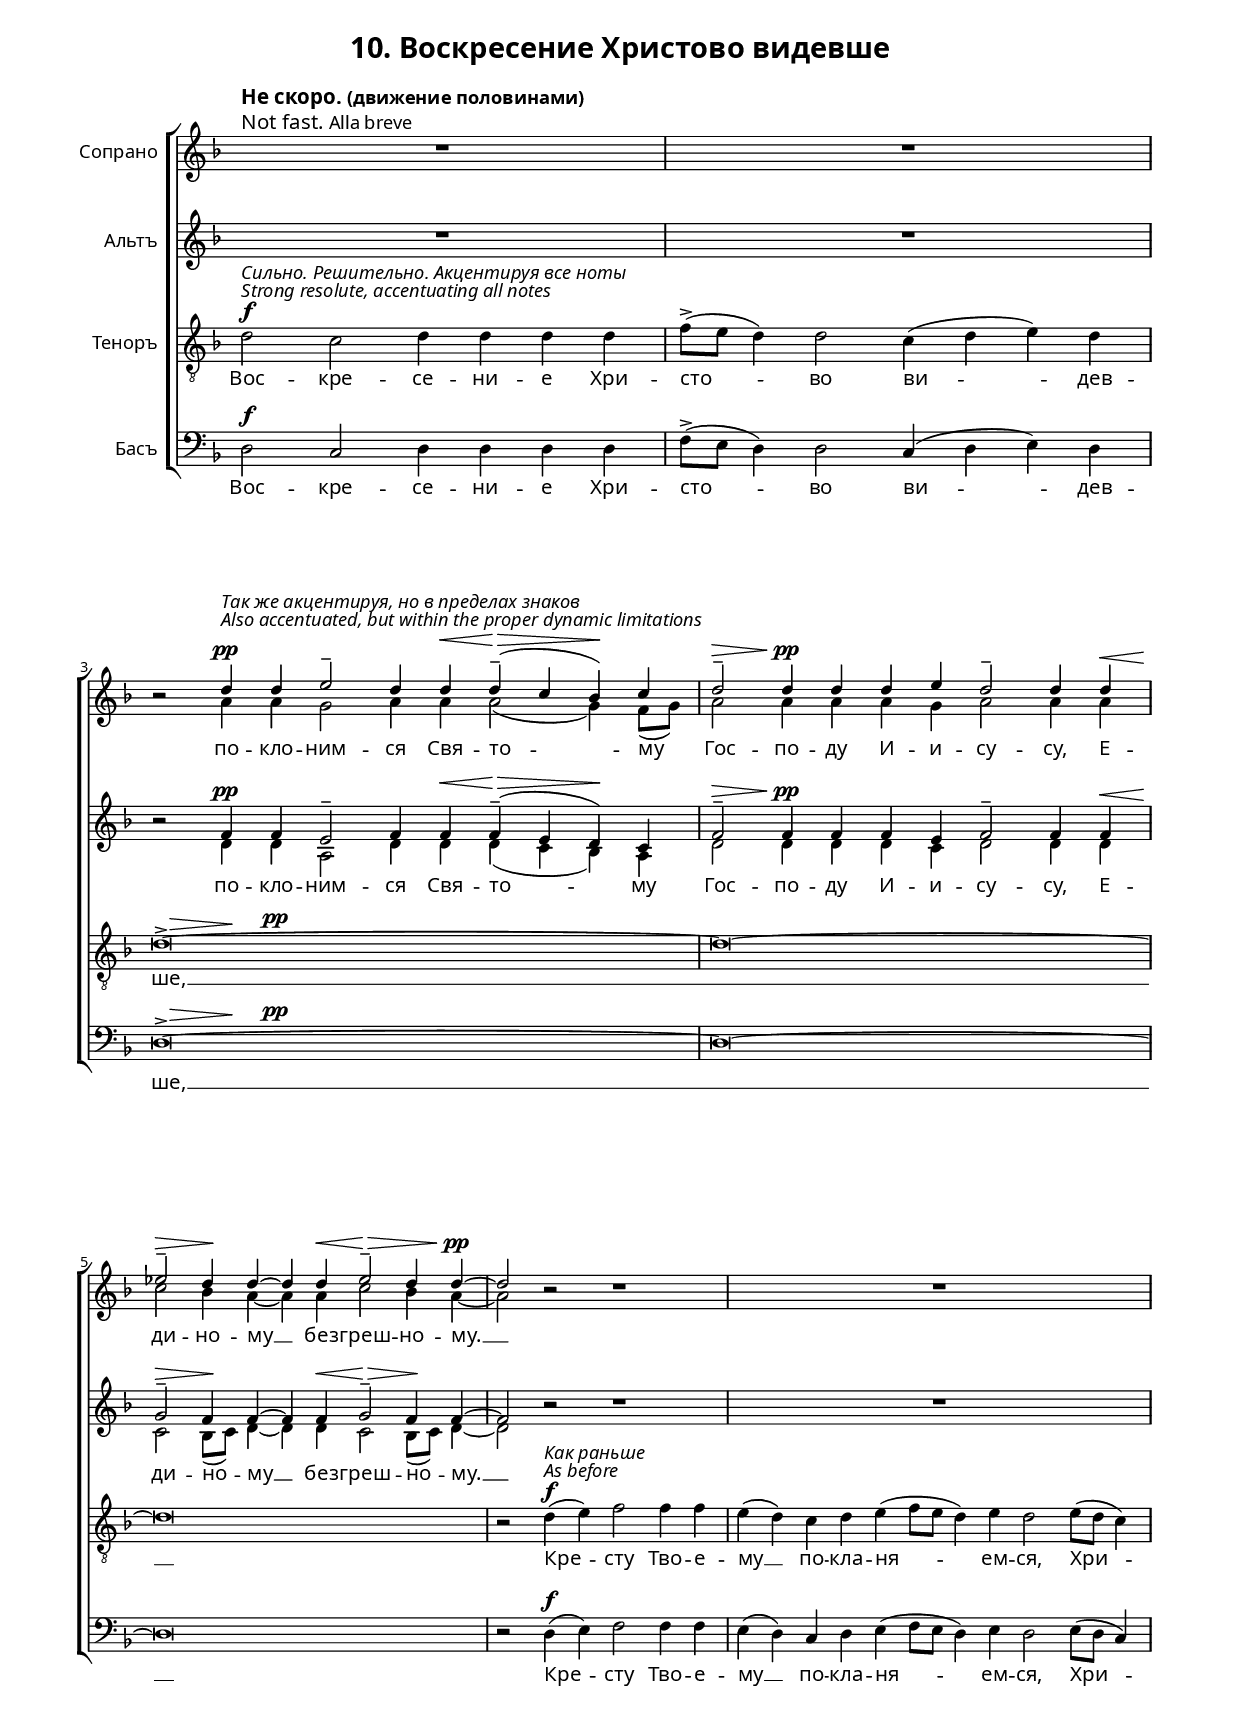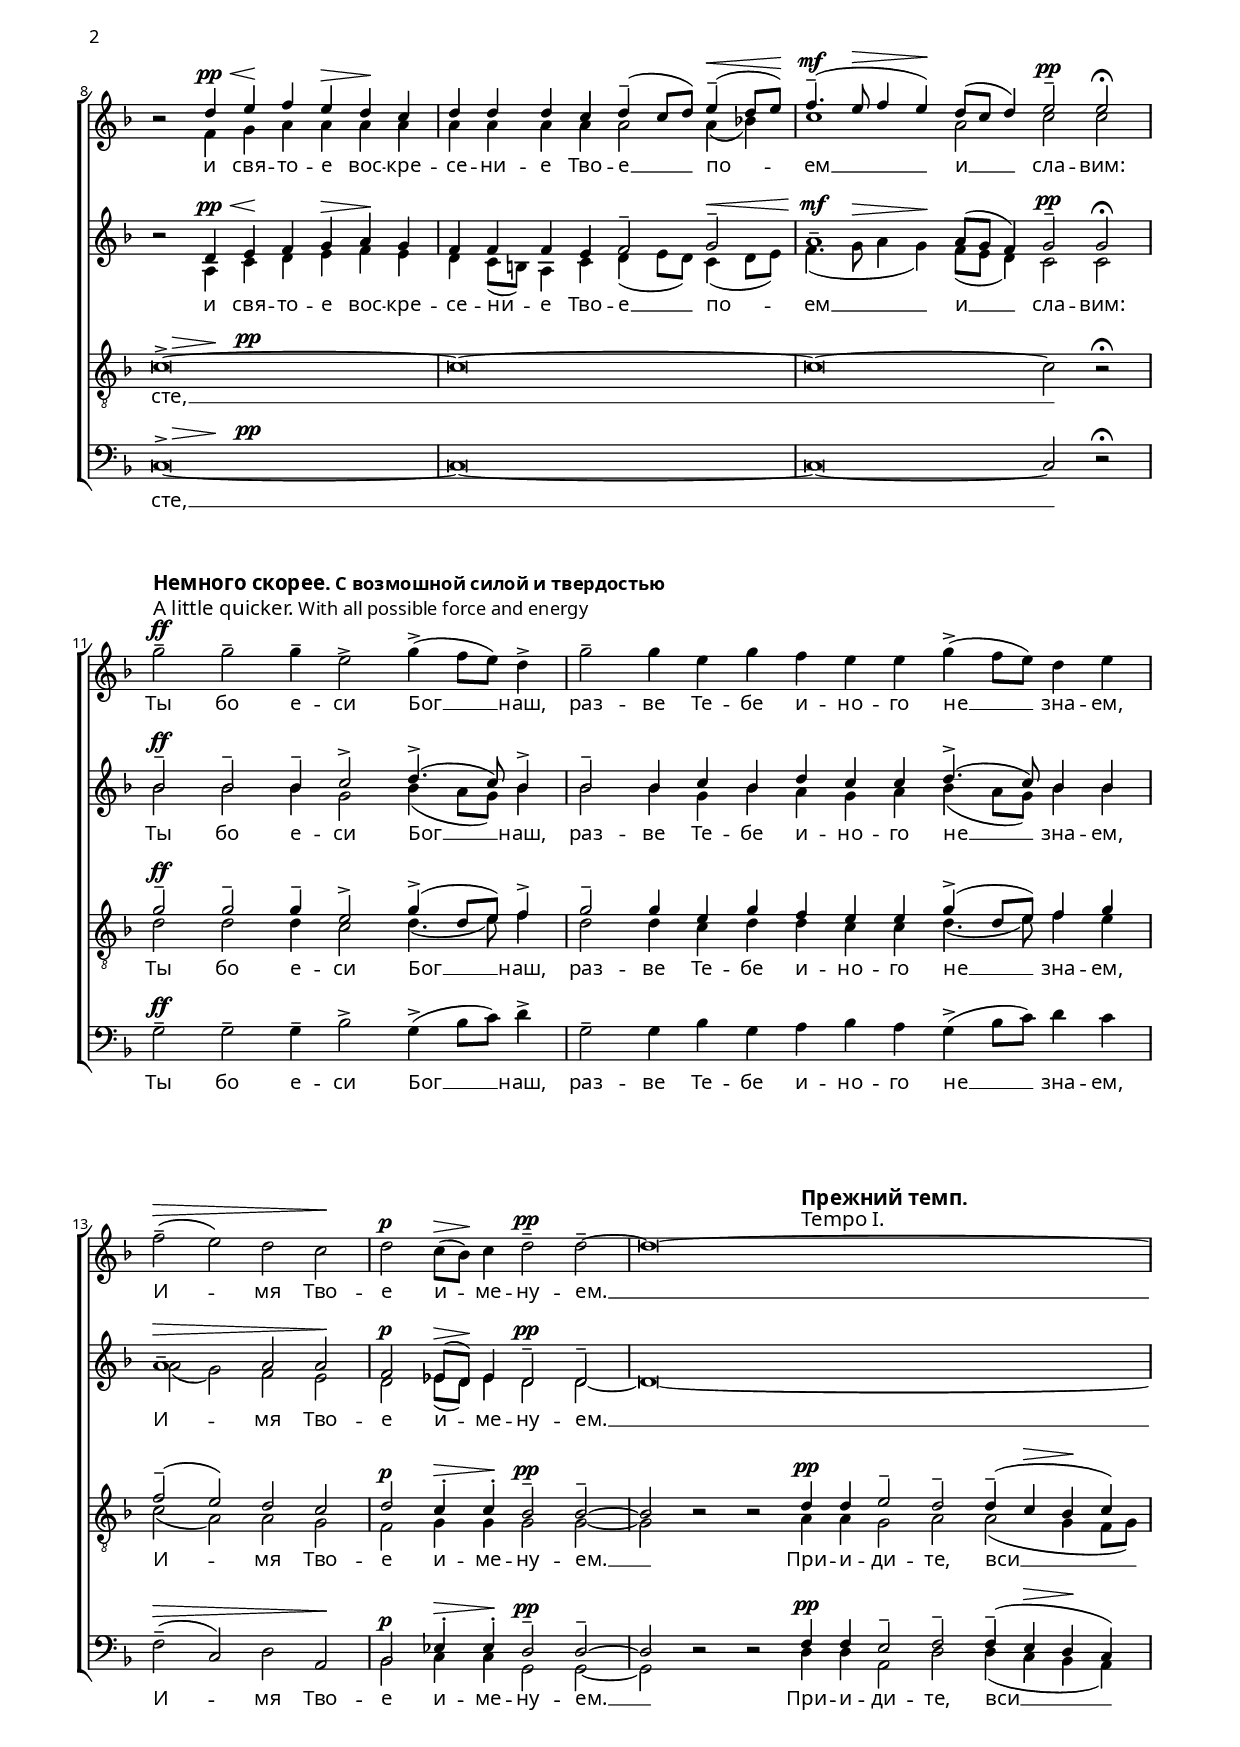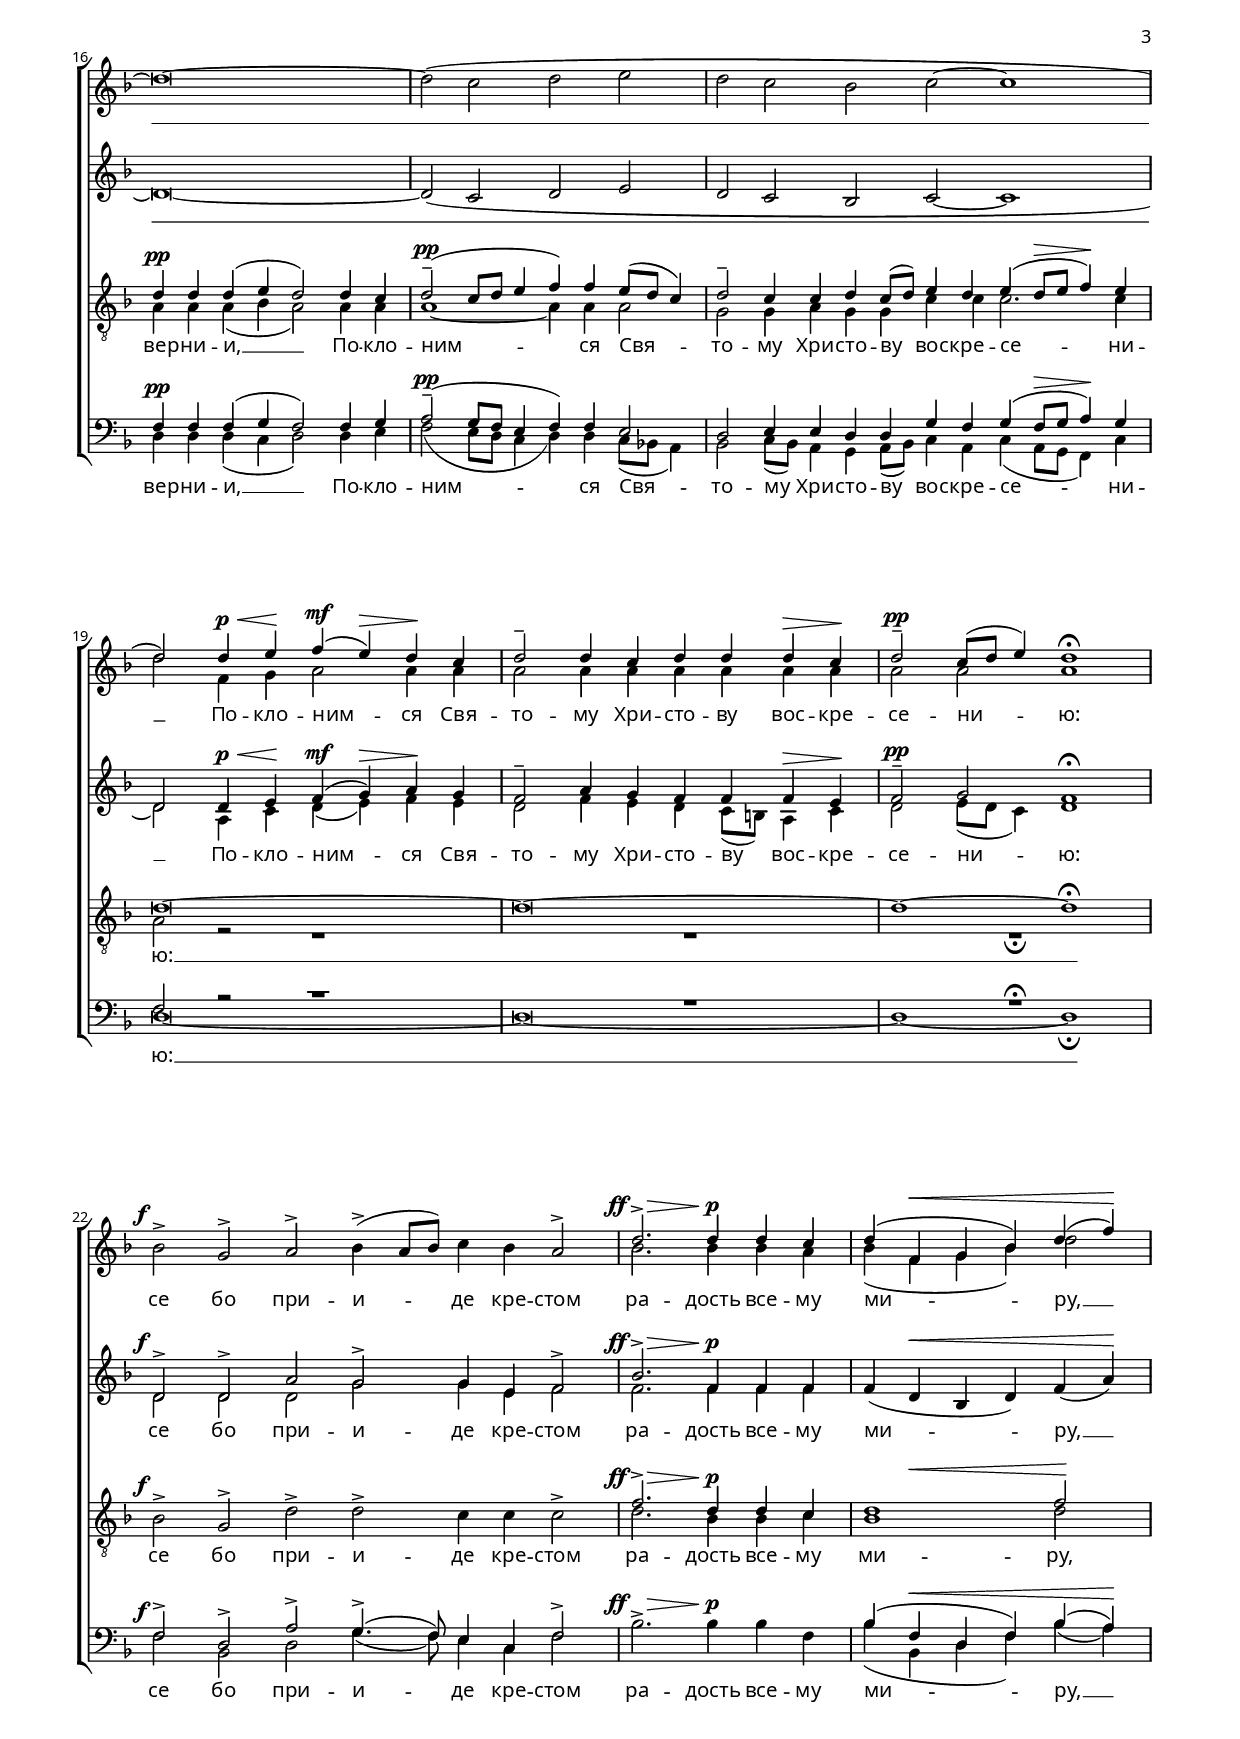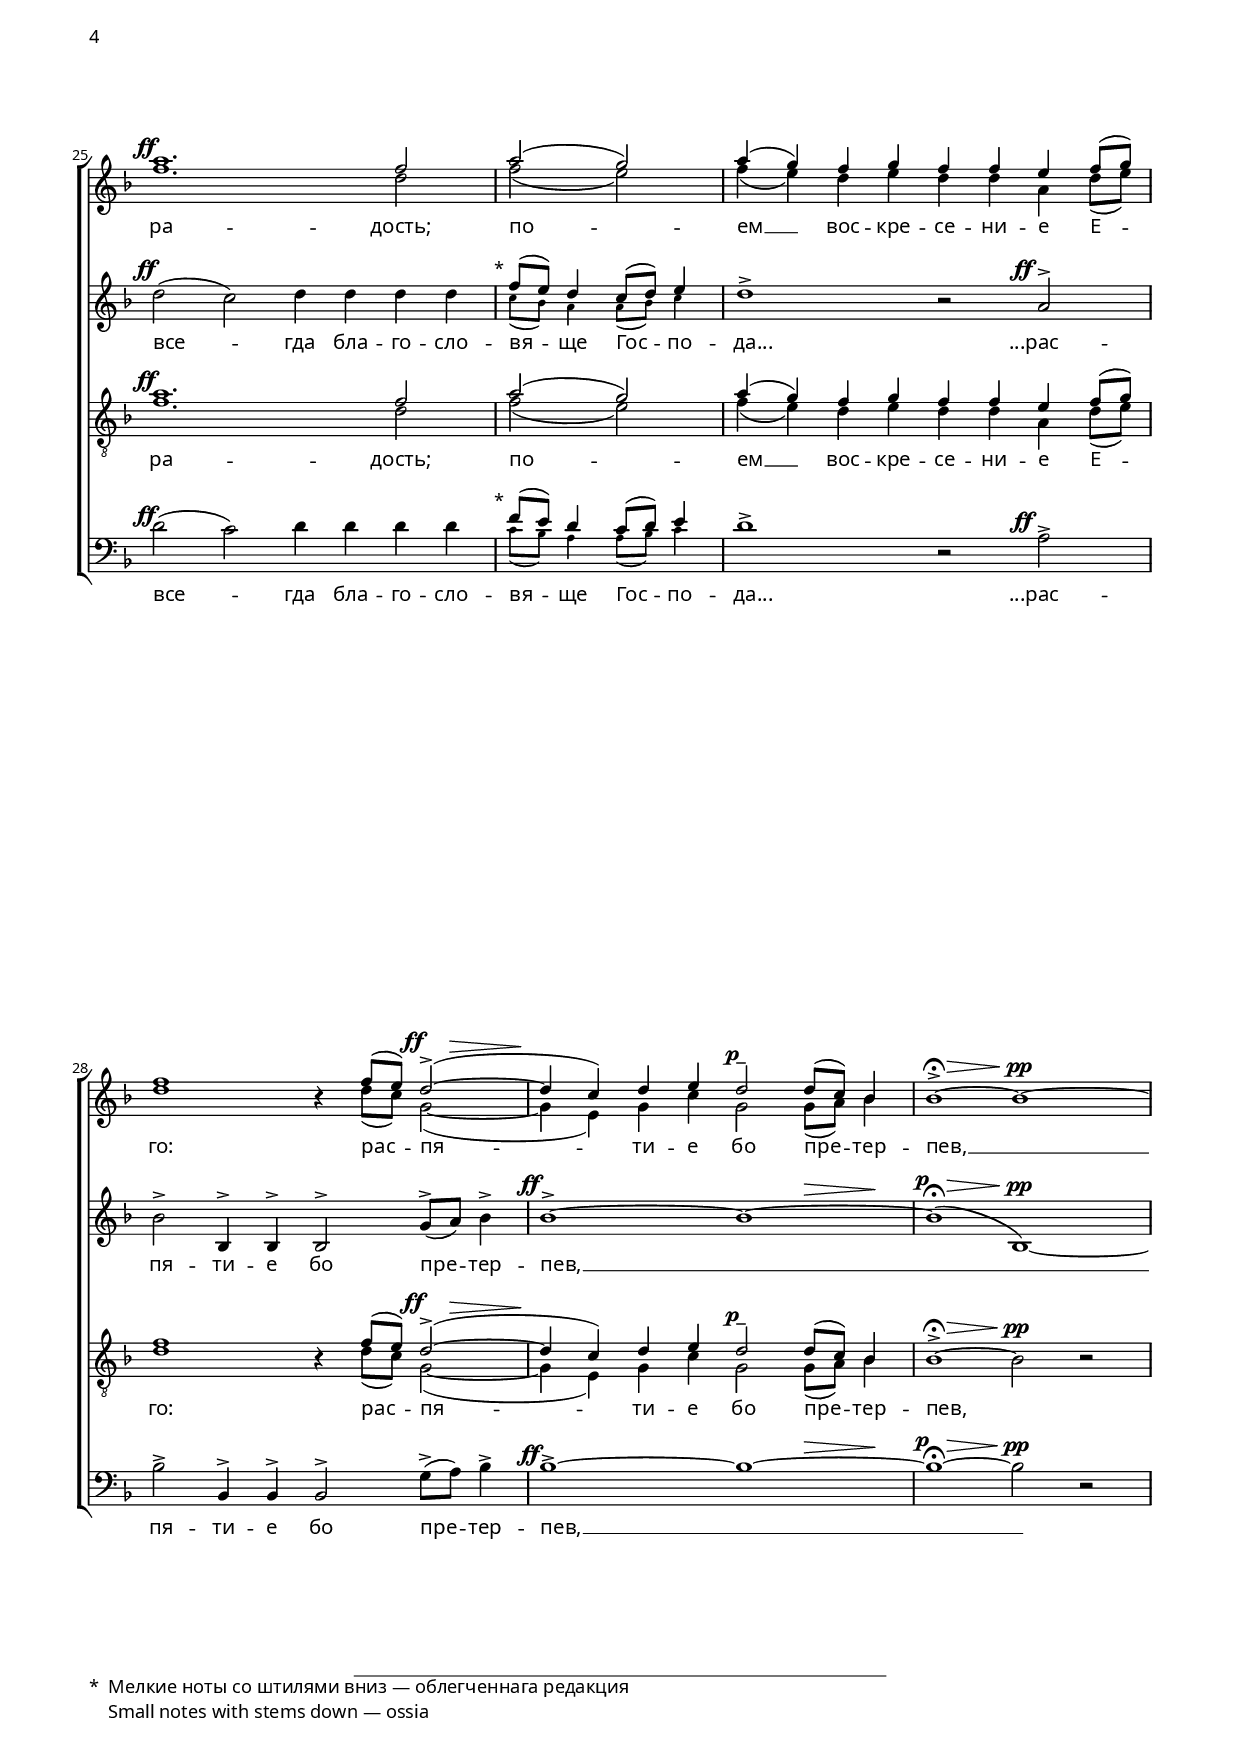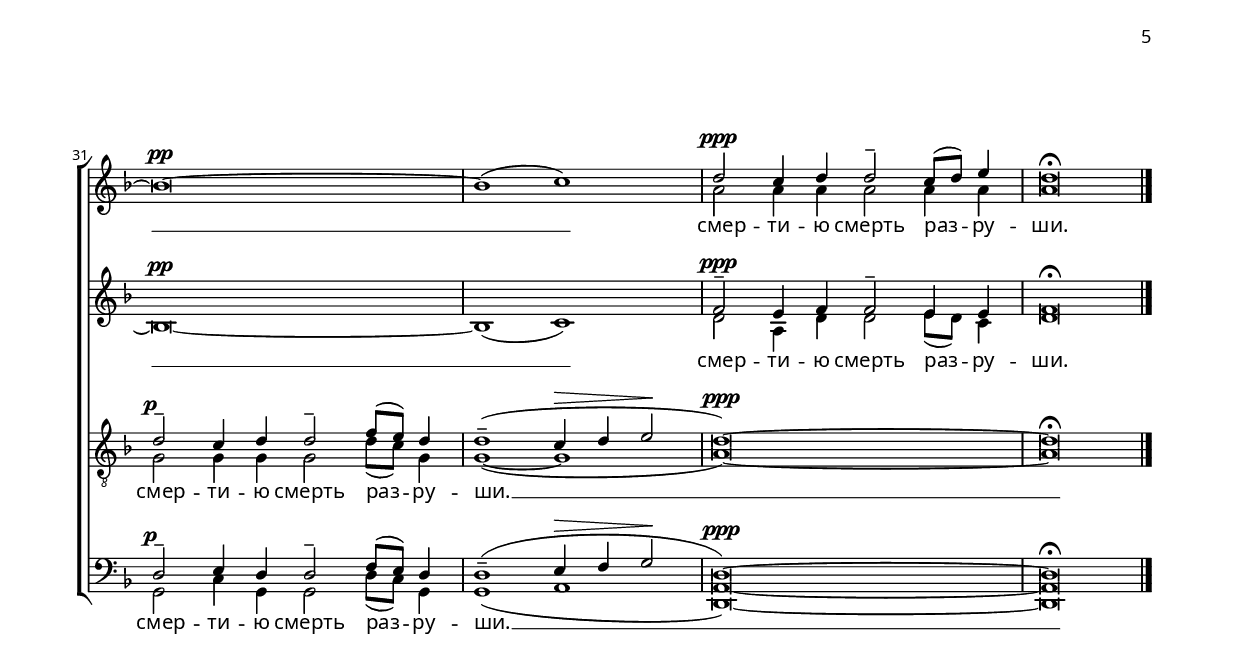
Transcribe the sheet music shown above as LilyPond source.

\version "2.24.0"

\version "2.24.0"
humming = \markup {\bold +}

soprano = \markup{ \center-align { "Сопрано" } }
alto = \markup{ \center-align { "Альтъ" } }
tenor = \markup{ \center-align { "Теноръ" } }
bass = \markup{ \center-align { "Басъ" } }

% fairly quick
abbastanza_presto = \markup{\bold "Довольно скоро"}

% In moderate tempo
ritmo_moderato_metà_del_movimento = \markup {\left-align {\bold "Умеренный темп"} "(движение половинами)"}

%
molto_espressivo = \markup { "очень выразительно" }

abbastanza_presto_ma_con_calma_e_delicatezza = \markup {\bold  "Довольно скоро, но покойно и мягко"}
% Ogni volta più forte, più allegro
ogni_volta_più_forte_più_allegro = \markup {\bold  "С каждым разом звучнее, бодрее" }
ritmo_ancora_più_veloce = \markup {\bold  "Темп еще быстрее" }
molto_ritmicamente = \markup {\bold  "очень ритмично" }
senza_sosta_leggero_morbido = \markup {\bold  "Прежний темп  легко мягко" }
senza_sosta = \markup {\bold  "Прежний темп" }

% Piuttosto lentamente ()
ritardando = \markup {\bold  "задерживая"}

non_presto = \markup {{\bold  "не скоро"} "(движение половинами)" }
% un po' più lento
un_po_più_lento = \markup { \bold "немного медленнее" }
% tutto è più lento , tutto più debole
tutto_più_lento_più_debole = \markup {\bold  "всё медленнее, всё слабее" }
a_tempo = \markup {\bold  "в темпе" }
% lentamente , molto delicatamente . con un grande senso
lentamente_molto_delicatamente_con_un_grande_senso = \markup {\bold  "медленно, очень мягко. с большим чувством"}


lentamente = \markup {{\bold  "медленно"}}
perdersi = \markup {{\bold "теряясь"}}
short_edition = \markup {{\bold  "Облегченная редакция"}}


%% All movements
ritenuto = \tempo "задерживая"

%% Movement 4
adagietto_allaBreve = \tempo \markup {"Довольно медленно" \small \medium "(движение половинами)"}
pocoRitenuto = \tempo "немного задерживая"
aTempo = \tempo "прежний темп"
dirMoltoCantabile = \markup {\small \italic  "очень певуче" }


%% Movement 6
% Andante, leggiero, molto dolce
tempo_Покойно_легко_очень_нежно = \tempo "Покойно, легко, очень нежно"

% molto dolce
dir_очень_нежно = \markup {\small \italic "очень нежно"}
% poco marcato
dir_немного_выделяя = \markup { \small \italic "немного выделяя" }

lunga_pausa = \markup { \column { \center-align {\bold "длинная" \line {\bold "пауза"} } } }

% In the original manuscript titled Doxology small
% = \markup { "В автографе первоначально озаглавлено Славословие малое" }

% non presto
tempo_не_скоро = \tempo "не скоро"

% dolce, cantabile
dir_мягко_певуче = \markup {\small "мягко, певуче"}

% carattere come sopra
dir_Прежний_характер = \markup {\small "Прежний характер"}

% Bright, with a strong, solid rhthym
dir_ярко_с_твербым_добрым_рутмом = \markup { \small "ярко, с твербым, добрым рутмом"}

%% Movement 12

tempoTrans =
#(define-music-function
     (tempoChu tempoIt)
     (markup? markup?)
   #{
     \tempo \markup \large { \override #'(baseline-skip . 2.5 ) \column { \line { \bold \concat { #tempoChu "." } } \line { \normal-text \concat { #tempoIt "."} }}}
   #})

textMarkTrans =
#(define-music-function
     (textChu textIt)
     (markup? markup?)
   #{
     \textMark \markup \normalsize { \column { \line { \bold #textChu } \line { #textIt  }}}
   #})

tempoAndMarkTrans =
#(define-music-function
     (tempoChu markChu tempoIt markIt)
     (markup? markup? markup? markup?)
   #{
     \tempo \markup \large { \column { \line { \bold \large \concat { #tempoChu "." } \normalsize #markChu } \line { \normal-text \large \concat { #tempoIt "."}  \normalsize \normal-text #markIt }}}
   #})

tempoAndMarkTransV =
#(define-music-function
     (tempoChu markChu tempoIt markIt)
     (markup? markup? markup? markup?)
   #{
     \tempo \markup \large { \override #'(baseline-skip . 2 ) \column {
         \line { \bold \large #tempoChu }
         \line { \normalsize #markChu }
         \vspace #.2
         \line { \normal-text \large #tempoIt }
         \line { \normalsize \normal-text #markIt }
    }}
   #})

dirTrans =
#(define-music-function
    (textChu textIt)
    (markup? markup?)
  #{
    ^\markup \normalsize {
      \override #'(baseline-skip . 1.8 )
      \italic \column { \line { #textChu } \line { #textIt  }}
    }
  #})

tempo_Медленнее = \tempoTrans "Медленнее" "Più lento"
tempo_Медленнее_певуче = \tempoAndMarkTrans "Медленнее" "Певуче" "Più lento" "Cantabile"
tempo_Медленнее_певуче_V = \tempoAndMarkTransV "Медленнее." "Певуче." "Più lento" "Cantabile"
tempo_Еще_шире = \tempoTrans "Еще шире" "Allargando" % "Ancora piu largo"
% Прежний темп
tempo_В_прежнем_темпе = \tempoTrans "В прежнем темпе" "Tempo I"

mark_в_темпе = \textMarkTrans "в темпе" "a tempo"
tempo_В_темпе = \tempoTrans "В темпе" "A tempo"
tempo_Темп_быстрее = \tempoTrans "Темп быстрее" "Più mosso"
tempo_бсё_оживленнее = \tempoAndMarkTrans "Темп бсё оживленнее" "Звучность остается легкой" "Più vivace" "Sempre leggiero"

mark_мягко = \textMarkTrans "мягко" "dolce"
mark_ослабляя_звук = \textMarkTrans "ослабляя звук" "diminuendo"

dir_певуче = \dirTrans "певуче" "cantabile"
dir_коротким_звуком = \dirTrans "коротким звуком" "secco"
dir_легко = \dirTrans "легко" "leggiero"

%% Movement 10

dir_silno_reshitelno_etc = \dirTrans "Сильно. Решительно. Акцентируя все ноты" "Strong resolute, accentuating all notes"
dir_kak_ranshe = \dirTrans "Как раньше" "As before"

%% Movement 11
tempo_medlenno_tjagutshe_etc = \tempoAndMarkTrans "Медленно. Тягуче" "Бсе время опираясь на мелодию басов" "Slowly, drawn out" "The structure of the upper voices is superimposed throughout on the melody of the bass" % Adagio. Sostenuto
tempo_tot_zhe_temp_etc = \tempoAndMarkTransV
  \markup { \concat {
      "Тот же темп "
      \override #'(font-size . -3) \rhythm {{ 4 }}
      "="
      \override #'(font-size . -3) \rhythm {{ 4 }}
  }}
  "Очень легко и нежно"
  "In the same tempo" % L'istesso tempo
  "Very lightly and tenderly" % Molto leggiero e dolce

tempo_kak_v_natshale = \tempoTrans "Как в начале" "As at the beginning"
tempo_kak_ranshe = \tempoTrans "Как раньше" "As before"
temp_nemnogo_bystree_nervonatshalnogo = \tempoTrans "Темп немного быстрее нервоначального" "Tempo a little quicker than at the beginning"
tempo_predyduschij_temp = \tempoTrans "Предыдущий темп" "The former tempo"
tempo_pervonachalnyj_temp = \tempoTrans "Первоначальный темп" "The opening tempo"
tempo_zamedljaja_i_oslabljaja_zvutshnost = \tempoTrans "Замедляя и ослабляя звучность" "Always slower and slower" % Hidastaen ja sointia heikentäen -> Rallentando e diminuendo??
tempo_kak_i_prezhnih_slutshajah = \tempoTrans "Как и прежних случаях" "As before" % Kuten aikaisemmissa tapauksissa

dir_nemnogo_vydvigaja_nizhnij_golos = \dirTrans "немного выдвигая нижний голос" "The lower voice a little prominent"
mark_usilivaja_zvutshnost = \textMarkTrans "усиливая звучность" "Always louder" % Voimakkaammin

%% Movement 14
% нежно gently - soave?; мягко softly - dolce?
% MR oli tuossa molto soave...
mark_otchenj_mjagko = \textMarkTrans "очень мягко" "dolcissimo"
mark_postepenno_oslablajaja_zvuk = \textMarkTrans "постепенно ослабляя звук" "diminuendo"
%TODO standing out a little
dir_nemnogo_bydeljaja = \dirTrans "немного выделяя" "poco marcato"

%% All movements
tempo_medlenno = \tempoTrans "Медленно" "Adagio" % Andante sostenuto? Lento? Andante?
tempo_ne_skoro_alla_breve = \tempoAndMarkTrans "Не скоро" "(движение половинами)" "Not fast" "Alla breve"
tempo_Довольно_скоро = \tempoTrans "Довольно скоро" "Moderato"
tempo_dobolno_skoro_s_jarkom_rutmom = \tempoTrans "Довольно скоро, с ярком рутмом" "Moderato, con ritmo vivace"

tempo_prezhnij_temp = \tempoTrans "Прежний темп" "Tempo I"

mark_zaderzhivaja = \textMarkTrans "задерживая" "ritardando"
mark_zaderzh = \textMarkTrans "задерж." "rit."
mark_nemnogo_skoree = \textMarkTrans "немного скорее" "poco più mosso"
tempo_nemnogo_skoree_s_vozmozhnoi_etc = \tempoAndMarkTrans "Немного скорее" "С возмошной силой и твердостью" "A little quicker" "With all possible force and energy"

%% Deprecated
ritardando = \textMarkTrans "задерживая" "ritardando"

\include "../layout.ily"
\version "2.24.0"

\version "2.24.0"

sXaUpper = \relative c'' {
  \oneVoice
  R2*8 | % 3
  r2 \voiceOne d4 \pp \dirTrans "Так же акцентируя, но в пределах знаков" "Also accentuated, but within the proper dynamic limitations"
  d4 e2-- d4 d4 \<
  d4--( \> c4 bes4) \! c4 | % 4
  d2-- \> d4 \pp d4 d4 e4 d2-- d4 d4 \< | % 5

  es2-- \> d4 \! d4~ d4 d4 \< es2-- \> d4 d4~ \pp | % 6
  d2 \oneVoice r2 r1 | R2*6 | % 8

}
sXaLower = \relative c'' {
  s2*8 | % 3
  s2 a4 a4 g2 a4 a4
  a2( g4) f8([ g8]) | % 4
  a2 a4 a4 a4 g4 a2 a4 a4 | % 5

  c2 bes4 a4~ a4 a4 c2 bes4 a4~ | % 6
  a2 s2*9 | % 8
}

sXbUpper = \relative d'' {
  \oneVoice r2
  \voiceOne d4 \pp \< e4 \! f4 e4 \> d4 \! c4 | % 9
  d4 d4 d4 c4 d4--( c8[ d8]) e4--( \< d8[ e8]) \! | % 10
  f4.--( \mf e8 \> f4 e4) \! d8([ c8] d4) e2-- \pp e2 \fermata | \barNumberCheck #11
}
sXbLower = \relative f' {
  s2
  f4 g4 a4 a4 a4 a4 | % 9
  a4 a4 a4 a4 a2 a4( bes!4) | % 10
  c1 a2 c2 c2 | \barNumberCheck #11
}

sXc = \relative g'' {
  g2-- \ff g2-- g4-- e2-> g4->( f8[ e8]) d4-> | % 12
  g2-- g4 e4 g4 f4 e4 e4 g4->( f8[ e8]) d4 e4 | % 13

  f2--( \> e2) d2 c2 \! | % 14
  d2 \p c8([ \> bes8]) \! c4 d2-- \pp d2-- ~ | % 15
  d\breve*2~ | % 16

  d\breve~ | % 17
  d2( c2 d2 e2 | % 18
  d2 c2 bes2 c2 ~ c1 | % 19
}

sXdUpper = \relative d'' {
  d2)
  d4 \p \< e4 \! f4( \mf e4) \> d4 \! c4 | % 20
  d2-- d4 c4 d4 d4 d4 \> c4 \! | % 21
  d2-- \pp c8([ d8] e4) d1 \fermata | % 22

  \oneVoice
  bes2-> \tweak DynamicText.X-offset -2 \f g2-> a2-> bes4->( a8[ bes8]) c4 bes4 a2-> | % 23
  \voiceOne
  \once \override Hairpin.shorten-pair = #'(1.5 . 0)
  d2. ->
  \tweak DynamicText.X-offset -3 \ff \> d4 \p d4 c4 | % 24
  d4( f,4 \< g4 bes4) d4( f4) \! | \barNumberCheck #25

  a1. \tweak DynamicText.X-offset -2 \ff f2 | % 26
  a2( g2) | % 27
  a4( g4) f4 g4 f4 f4 e4 f8([ g8]) | % 28

  f1 b,4\rest f'8([ e8]) <>\tweak DynamicText.X-offset -2 \ff \after 8 \> d2->(~ | % 29
  d4 \! c4) d4 e4 d2-- \tweak DynamicText.X-offset -1 \p d8([ c8]) bes4 | % 30
  \oneVoice <>\after 4 \> bes1->~ \fermata bes1~ \pp | % 31

  bes\breve~ \pp | % 32
  bes1( c1) | % 33
  \voiceOne d2 \ppp c4 d4 d2-- c8([ d8]) e4 | % 34
  d\breve \fermata

}
sXdLower = \relative d'' {
  d2
  f,4 g4 a2 a4 a4 | % 20
  a2 a4 a4 a4 a4 a4 a4 | % 21
  a2 a2 a1 | % 22

  s2*6 | % 23
  bes2. bes4 bes4 a4 | % 24
  bes4( f4 g4 bes4) d2 | \barNumberCheck #25

  f1. d2 | % 26
  f2( e2) | % 27
  f4( e4) d4 e4 d4 d4 a4 d8([ e8]) | % 28

  d1 s4 d8([ c8]) g2(~ | % 29
  g4 e4) g4 c4 g2 g8([ a8]) bes4 | % 30
  s\breve |

  s\breve |
  s\breve |
  a2 a4 a4 a2 a4 a4 | % 34
  a\breve
}


sopranoMusicX = {
  \key f \major
  << { \voiceOne \sXaUpper } \new Voice { \voiceTwo \sXaLower } >> \oneVoice
  << { \voiceOne \sXbUpper } \new Voice { \voiceTwo \sXbLower } >> \oneVoice
  \sXc
  << { \voiceOne \sXdUpper } \new Voice { \voiceTwo \sXdLower } >> \oneVoice
}

sXLyricsAligner = {
  \sXaLower
  \sXbUpper
  \sXc
  \sXdUpper
}

\version "2.24.0"

aXaUpper = \relative f' {
  \oneVoice
  R2*8 | % 3
  r2 \voiceOne f4 \pp f4 e2-- f4 f4 \< f4--( \> e4 d4) \! c4 | % 4
  f2-- \> f4 \pp f4 f4 e4 f2-- f4 f4 \< | % 5

  g2-- \> f4 \! f4~ f4 f4 \< g2-- \> f4 \! f4~ | % 6
  f2 \oneVoice r2 r1 | % 7
  R2*6 | % 8

  r2 \voiceOne
  d4 \pp \< e4 \! f4 g4 \> a4 \! g4 | % 9
  f4 f4 f4 e4 f2-- g2-- \< | % 10
  a1-- \mf a8([ g8] f4) g2-- \pp g2 \fermata | \barNumberCheck #11

  bes2-- \ff bes2-- bes4-- c2-> d4.->( c8) bes4-> | % 12
  bes2-- bes4 c4 bes4 d4 c4 c4 d4.->( c8) bes4 bes4 | % 13

  a1-- \> a2 a2 \! | % 14
  f2 \p es8([ \> d8]) \! es4 d2-- \pp d2-- | % 15
  s2*8

  s2*14

  d2 d4 \p \< e4 \! f4( \mf g4) \> a4 \! g4 | %20
  f2-- a4 g4 f4 f4 f4 \> e4 \! | % 21
  f2-- \pp g2 f1 \fermata | % 22

  d2-> \tweak DynamicText.X-offset -2 \f d2-> a'2 g2-> g4 e4 f2-> | % 23
  \once \override Hairpin.shorten-pair = #'(1.5 . 0)
  bes2. ->
  \tweak DynamicText.X-offset -3 \ff \> f4 \p f4 f4 | % 24
}
aXaLower = \relative d' {
  s2*8 | % 3
  s2 d4 d4 a2 d4 d4 d4( c4 bes4) a4 | % 4
  d2 d4 d4 d4 c4 d2 d4 d4 | % 5

  c2 bes8([ c8]) d4~ d4 d4 c2 bes8([ c8]) d4~ | % 6
  d2 s2 s1 |
  s2*6

  s2
  a4 c4 d4 e4 f4 e4 | % 9
  d4 c8([ b8]) a4 c4 d4( e8[ d8]) c4( d8[ e8]) | % 10
  f4.( g8 \> a4 g4) \! f8([ e8] d4) c2 c2 | \barNumberCheck #11

  bes'2 bes2 bes4 g2 bes4( a8[ g8]) bes4 | % 12
  bes2 bes4 g4 bes4 a4 g4 a4 bes4( a8[ g8]) bes4 bes4 | % 13

  a2( g2) f2 e2 | % 14
  d2 es8([ d8]) es4 d2 d2~ | % 15
  \oneVoice d\breve*2 ~ | % 16

  d\breve ~ | % 17
  \slurDown
  d2( c2 d2 e2 | % 18
  d2 c2 bes2 c2 ~ c1 | % 19

  \voiceTwo
  d2) a4 c4 d4( e4) f4 e4 | % 20
  d2 f4 e4 d4 c8([ b8]) a4 c4 | % 21
  d2 e8([ d8] c4) d1 | % 22

  d2 d2 d2 g2 g4 e4 f2 | % 23
  f2. f4 f4 f4 | % 24
}

aXb = \relative d' {
  f4( d4 \< bes4 d4) f4( a4) \! | \barNumberCheck #25

  d2( \tweak DynamicText.X-offset -2 \ff c2) d4 d4 d4 d4 | % 26
}

aXc = \relative f'' {
  f8([ e8]) d4 c8([ d8]) e4 | % 27
}
aXcOssia = \relative c'' {
  \magnifyMusic 0.71 {
    \once \override Score.Footnote.annotation-line = ##f
    \footnote \markup { \normalsize "*"} #'(-0.5 . 3) \markup \normalsize { "* " \column {"Мелкие ноты со штилями вниз — облегченнага редакция" "Small notes with stems down — ossia"}}
    c8([ bes8]) a4 a8([ bes8]) c4
  }
}

aXd = \relative d'' {
  d1-> r2 a2-> \tweak DynamicText.X-offset -3 \ff | % 28

  bes2-> bes,4-> bes4-> bes2-> g'8-> ([ a8]) bes4-> | % 29
  bes1->~ \tweak DynamicText.X-offset -2.5 \ff \after 2 \> \after 4*3 \! bes1~ | % 30
  <>\tweak DynamicText.X-offset -1 \p \after 4 \>
  bes1( \fermata bes,1) ~ \pp | % 31

  bes\breve~ \pp | % 32
  bes1( c1) | % 33
}

aXeUpper = \relative f' {
  f2-- \ppp e4 f4 f2-- e4 e4 | % 34
  f\breve \fermata
}
aXeLower = \relative d' {
  d2 a4 d4 d2 e8([ d8]) c4 | % 34
  d\breve
}


altoMusicX = {
  \key f \major
  << { \voiceOne \aXaUpper } \new Voice { \voiceTwo \aXaLower } >> \oneVoice
  \aXb
  << { \voiceOne \aXc } \new Voice { \voiceTwo \aXcOssia } >> \oneVoice
  \aXd
  << { \voiceOne \aXeUpper } \new Voice { \voiceTwo \aXeLower } >> \oneVoice
}

aXLyricsAligner = {
  \aXaLower
  \aXb
  \aXc
  \aXd
  \aXeLower
}

\version "2.24.0"

tXa = \relative c' {
  d2 \f \dir_silno_reshitelno_etc
  c2 d4 d4 d4 d4 | % 2
  f8->([ e8] d4) d2 c4( d4 e4) d4 | % 3

  <>\after 8 \> \after 2 \! \after 4*3 \pp d\breve*12/8-> ~ | % 4
  d\breve*10/8~ | % 5

  d\breve*10/8 | % 6
  r2 d4( \f \dir_kak_ranshe e4) f2 f4 f4 | % 7
  e4( d4) c4 d4 e4( f8[ e8] d4) e4 d2 e8([ d8] c4) | % 8

  <>\after 8. \> \after 2 \! \after 4*3 \pp c\breve-> ~ | % 9
  c\breve~ | % 10
  c\breve*6/8~ c2 r2 \fermata | \barNumberCheck 11
}

tXbUpper = \relative g' {
  g2-- \ff g2-- g4-- e2-> g4->( d8[ e8]) f4-> | % 12
  g2-- g4 e4 g4 f4 e4 e4 g4->( d8[ e8]) f4 g4 | % 13

  f2--( e2) d2 c2 \! | % 14
  d2 \p c4-. \> c4-. \!  bes2-- \pp bes2--~ | % 15
  bes2 \oneVoice r2 r2 \voiceOne
  d4 \pp d4 e2-- d2-- d4--( c4 \> bes4 \! c4) | % 16
}
tXbLower = \relative d' {
  d2 d2 d4 c2 d4.( e8) f4 | % 12
  d2 d4 c4 d4 d4 c4 c4 d4.( e8) f4 e4 | % 13

  c2( a2) a2 g2 | % 14
  f2 g4 g4 g2 g2~ | % 15
  g2 s2 s2
  a4 a4 g2 a2 a2( g4 f8[ g8]) | % 16
}

tXcUpper = \relative d' {
  d4 \pp d4 d4( e4 d2) d4 c4 | % 17
  d2--( \pp c8[ d8] e4 f4) f4 e8([ d8] c4) | % 18
  d2-- c4 c4 d4 c8([ d8]) e4 d4 e4( d8[ \> e8] f4) \! e4 | % 19

  d\breve~ | d\breve~ | d1~ d1 \fermata | % 23

  \oneVoice
  bes2-> \tweak DynamicText.X-offset -2 \f g2 -> d'2-> d2-> c4 c4 c2-> | % 23
  \voiceOne
  \once \override Hairpin.shorten-pair = #'(1.5 . 0)
  f2. ->
  \tweak DynamicText.X-offset -3 \ff \> d4 \p d4 c4 | % 24
  <> \after 4 \< d1 f2 \! | \barNumberCheck #25

  a1. \tweak DynamicText.X-offset -2 \ff f2 | % 26
  a2( g2) | % 27
  a4( g4) f4 g4 f4 f4 e4 f8([ g8]) | % 28

  f1 b,4\rest f'8([ e8])
  <>\tweak DynamicText.X-offset -2 \ff \after 8 \> d2->(~ | % 29
  d4 \! c4) d4 e4 d2-- \tweak DynamicText.X-offset -1 \p d8([ c8]) bes4 | % 30
  \oneVoice <>\after 4 \> bes1->~ \fermata bes2 \pp r2 | % 31

  \voiceOne d2-- \tweak DynamicText.X-offset -1 \p c4 d4 d2-- f8([ e8]) d4 | % 32
  d1 --( c4 \> d4 e2 \! | % 33
  d\breve) ~ \ppp | % 34
  d\breve \fermata
}
tXcLower = \relative a {
  a4 a4 a4( bes4 a2) a4 a4 | % 17
  a1~ a4 a4 a2 | % 18
  g2 g4 a4 g4 g4 c4 c4 c2. c4 | % 19

  a2 r2 r1 | R\breve | R\breve _\fermata | % 23

  s2*6 | % 23
  d2. bes4 bes4 c4 | % 24
  bes1 d2 | \barNumberCheck #25

  f1. d2 | % 26
  f2( e2) | % 27
  f4( e4) d4 e4 d4 d4 a4 d8([ e8]) | % 28

  d1 s4 d8([ c8]) g2(~ | % 29
  g4 e4) g4 c4 g2 g8([ a8]) bes4 | % 30
  s\breve

  g2 g4 g4 g2 d'8([ c8]) g4 | % 32
  g1(~ g1 | % 33
  a\breve ) ~ | % 34
  a\breve
}


tenorMusicX = {
  \key f \major
  \tXa
  << { \voiceOne \tXbUpper } \new Voice { \voiceTwo \tXbLower } >> \oneVoice
  << { \voiceOne \tXcUpper } \new Voice { \voiceTwo \tXcLower } >> \oneVoice
}

tXLyricsAligner = {
  \tXa
  \tXbLower
  \tXcUpper
}

\version "2.24.0"

bXa = \relative c {
  d2 \f c2 d4 d4 d4 d4 | % 2
  f8->([ e8] d4) d2 c4( d4 e4) d4 | % 3

  <>\after 8 \> \after 2 \! \after 4*3 \pp d\breve*12/8-> ~ | % 4
  d\breve*10/8~ | % 5

  d\breve*10/8 | % 6
  r2 d4( \f e4) f2 f4 f4 | % 7
  e4( d4) c4 d4 e4( f8[ e8] d4) e4 d2 e8([ d8] c4) | % 8

  <>\after 8. \> \after 2 \! \after 4*3 \pp c\breve-> ~ | % 9
  c\breve~ | % 10
  c\breve*6/8~ c2 r2 \fermata | \barNumberCheck 11

  g'2-- \ff g2-- g4 -- bes2-> g4->( bes8[ c8]) d4-> | % 12
  g,2-- g4 bes4 g4 a4 bes4 a4 g4->( bes8[ c8]) d4 c4 | % 13
  f,2--( \> c2) d2 a2 \! | % 14
}

bXbUpper = \relative bes, {
  bes2 \p es4-. \> es4-. \! d2-- \pp d2--~ | % 15
  d2 \oneVoice r2 r2 \voiceOne
  f4 \pp f4 e2-- f2-- f4--( e4 \> d4 \! c4) | % 16

  f4 \pp f4 f4( g4 f2) f4 g4 | % 17
  a2--( \pp g8[ f8] e4 f4) f4 e2 | % 18
  d2 e4 e4 d4 d4 g4 f4 g4( f8[ \> g8] a4) \! g4 | % 19

  f2 r2 r1 | R1*2 | R1*2 \fermata | % 22

  f2-> \tweak DynamicText.X-offset -2 \f d2-> a'2-> g4.( -> f8) e4 c4 f2-> | % 23
  s2*3 | % 24
  bes4( f4 \< d4 f4) bes4( a4) \! | \barNumberCheck #25
}
bXbLower = \relative bes, {
  bes2 c4 c4 g2 g2~ | % 15
  g2 s2 s2
  d'4 d4 a2 d2 d4( c4 bes4 a4) | % 16

  d4 d4 d4( c4 d2) d4 e4 | % 17
  f2( e8[ d8] c4 d4) d4 c8([ bes!8] a4) | % 18
  bes2 c8([ bes8]) a4 g4 a8([ bes8]) c4 a4 c4( a8[ g8] f4) c'4 | % 19

  d\breve~ | d\breve~ | d1~ d1 \fermata | % 22

  f2 bes,2 d2 g4.( f8) e4 c4 f2 | % 23
  \once \override Hairpin.shorten-pair = #'(1.5 . 0)
  \oneVoice bes2.->
  \tweak DynamicText.X-offset -3 \ff \> bes4 \p bes4 f4 | % 24
  \voiceTwo bes4( bes,4 d4 f4) bes4( a4) | \barNumberCheck #25
}

bXc = \relative d' {
  d2( \tweak DynamicText.X-offset -2 \ff c2) d4 d4 d4 d4 | % 26
}

bXd = \relative f' {
  f8([ e8]) d4 c8([ d8]) e4 | % 27
}
bXdOssia = \relative c' {
  \magnifyMusic 0.71 {
    \once \override Score.Footnote.annotation-line = ##f
    \footnote \markup { \normalsize "*"} #'(-0.5 . 3) ""
    c8([ bes8]) a4 a8([ bes8]) c4
  }
}

bXe = \relative d' {
  d1-> r2 a2-> \tweak DynamicText.X-offset -3 \ff | % 28

  bes2-> bes,4-> bes4-> bes2-> g'8->([ a8]) bes4-> | % 29
  bes1->~ -> \tweak DynamicText.X-offset -2.5 \ff \after 2 \> \after 4*3 \! bes1~ | % 30
  <>\tweak DynamicText.X-offset -1 \p \after 4 \> bes1~ \fermata bes2 \pp r2 | % 31
}

bXfUpper = \relative d {
  d2-- \tweak DynamicText.X-offset -1 \p e4 d4 d2-- f8([ e8]) d4 | % 32
  d1 --( e4 \> f4 g2 \! | % 33
  d\breve) ~ \ppp | % 34
  d\breve \fermata
}
bXfLower = \relative g, {
  g2 c4 g4 g2 d'8([ c8]) g4 | % 32
  g1( a1 | % 33
  <d, a'>\breve) ~ | % 34
  <d a'>\breve
}


bassMusicX = {
  \key f \major
  \bXa
  << { \voiceOne \bXbUpper } \new Voice { \voiceTwo \bXbLower } >> \oneVoice
  \bXc
  << { \voiceOne \bXd } \new Voice { \voiceTwo \bXdOssia } >> \oneVoice
  \bXe
  << { \voiceOne \bXfUpper } \new Voice { \voiceTwo \bXfLower } >> \oneVoice
}

bXLyricsAligner = {
  \bXa
  \bXbLower
  \bXc
  \bXd
  \bXe
  \bXfLower
}

\version "2.24.0"

sXLyrics = \lyricmode {
  по -- кло -- ним -- ся Свя -- то -- му Гос -- по -- ду И -- и -- су -- су,
  Е -- ди -- но -- му __ без -- греш -- но -- му. __

  и свя -- то -- е вос -- кре -- се -- ни -- е Тво -- е __
  по -- ем __ и __ сла -- вим:

  Ты бо е -- си Бог __ наш,
  раз -- ве Те -- бе и -- но -- го не __ зна -- ем,
  И -- мя Тво -- е и -- ме -- ну -- ем. __

  По -- кло -- ним -- ся Свя -- то -- му
  Хри -- сто -- ву вос -- кре -- се -- ни -- ю:

  се бо при -- и -- де кре -- стом
  ра -- дость все -- му ми -- ру, __
  ра -- дость; по -- ем __ вос -- кре -- се -- ни -- е Е -- го:
  рас -- пя -- ти -- е бо пре -- тер -- пев, __
  смер -- ти -- ю смерть pаз -- pу -- ши.
}
sXLyricsX = \lyricmode {
}

aXLyrics = \lyricmode {

  по -- кло -- ним -- ся Свя -- то -- му Гос -- по -- ду И -- и -- су -- су,
  Е -- ди -- но -- му __ без -- греш -- но -- му. __

  и свя -- то -- е вос -- кре -- се -- ни -- е Тво -- е __
  по -- ем __ и __ сла -- вим:

  Ты бо е -- си Бог __ наш,
  раз -- ве Те -- бе и -- но -- го не __ зна -- ем,
  И -- мя Тво -- е и -- ме -- ну -- ем. __

  По -- кло -- ним -- ся Свя -- то -- му
  Хри -- сто -- ву вос -- кре -- се -- ни -- ю:

  се бо при -- и -- де кре -- стом
  ра -- дость все -- му ми -- ру, __
  все -- гда бла -- го -- сло -- вя -- ще Гос -- по --
  \once \override LyricText.self-alignment-X = #-0.7 да…
  \once \override LyricText.self-alignment-X = #0.5  …рас --
  пя -- ти -- е бо пре -- тер -- пев, __
  смер -- ти -- ю смерть pаз -- pу -- ши.
}
aXLyricsX = \lyricmode {
}

tbXLyrics = \lyricmode {
}
tXLyrics = \lyricmode {
  Вос -- кре -- се -- ни -- е Хри -- сто -- во ви -- дев -- ше, __

  Кре -- сту Тво -- е -- му __ по -- кла -- ня -- ем -- ся, Хри -- сте, __

  Ты бо е -- си Бог __ наш,
  раз -- ве Те -- бе и -- но -- го не __ зна -- ем,
  И -- мя Тво -- е и -- ме -- ну -- ем. __

  При -- и -- ди -- те, вси __ вер -- ни -- и, __
  По -- кло -- ним -- ся Свя -- то -- му
  Хри -- сто -- ву вос -- кре -- се -- ни -- ю: __

  се бо при -- и -- де кре -- стом
  ра -- дость все -- му ми -- ру,
  ра -- дость; по -- ем __ вос -- кре -- се -- ни -- е Е -- го:
  рас -- пя -- ти -- е бо пре -- тер -- пев,
  смер -- ти -- ю смерть pаз -- pу -- ши. __
}
tXLyricsX = \lyricmode {
}

bXLyrics = \lyricmode {
  Вос -- кре -- се -- ни -- е Хри -- сто -- во ви -- дев -- ше, __

  Кре -- сту Тво -- е -- му __ по -- кла -- ня -- ем -- ся, Хри -- сте, __

  Ты бо е -- си Бог __ наш,
  раз -- ве Те -- бе и -- но -- го не __ зна -- ем,
  И -- мя Тво -- е и -- ме -- ну -- ем. __

  При -- и -- ди -- те, вси __ вер -- ни -- и, __
  По -- кло -- ним -- ся Свя -- то -- му
  Хри -- сто -- ву вос -- кре -- се -- ни -- ю: __

  се бо при -- и -- де кре -- стом
  ра -- дость все -- му ми -- ру, __
  все -- гда бла -- го -- сло -- вя -- ще Гос -- по --
  \once \override LyricText.self-alignment-X = #-0.7 да…
  \once \override LyricText.self-alignment-X = #0.5  …рас --
  пя -- ти -- е бо пре -- тер -- пев, __
  смер -- ти -- ю смерть pаз -- pу -- ши. __
}
bXLyricsX = \lyricmode {
}


globalMusicX = {
  \override MultiMeasureRest.usable-duration-logs = #'(0)
  \autoLineBreaksOff
  \time 4/2
  \tempo_ne_skoro_alla_breve
  s2*4*2 | \break % 3

  \time 6/2 s2*6 | \time 5/2 s2*5 | \break % 5

  s2*5 | \time 4/2 s2*4 | \time 6/2 s2*6 | \break % 8

%   p. 40
  \time 4/2 s2*4 | s2*4 | \time 5/2 s2*5 | \break % 11
  \tempo_nemnogo_skoree_s_vozmozhnoi_etc s2*5 | \time 6/2 s2*6 | \break % 13
  \time 4/2 s2*4 | s2*4 | \time 8/2 s2*3 \tempo_prezhnij_temp s2*5 | \break % 16

%   p. 41
  \time 4/2 s2*4 | s2*4 | \time 6/2 s2*6 | \break % 19
  \time 4/2 s2*4 | s2*4 | s2*4 | \break % 22
  \time 6/2 s2*6 | \time 3/2 s2*3 | s2*3 | \break \barNumberCheck #25

%   p. 42
  \time 4/2 s2*4 | \time 2/2 s2*2 | \time 4/2 s2*4 | \break % 28
  s2*4 | s2*4 | s2*4 | \break % 31
  s2*4 | s2*4 | s2*4 | s2*4 \bar "|."
}


sopStaffX = \new Staff \with { instrumentName = \soprano } <<
  \clef treble
  \new Voice { \globalMusicX }
  \context Voice = "sopranoX" { \sopranoMusicX }
  \new NullVoice = "sopranoXBelow" { \sXLyricsAligner }
  \new Lyrics { \lyricsto "sopranoXBelow" \sXLyrics }
  \new Lyrics { \lyricsto "sopranoXBelow" \sXLyricsX }
>>

altStaffX = \new Staff \with { instrumentName = \alto } <<
  \clef treble
  \context Voice = "altoX" { \altoMusicX }
  \new NullVoice = "altoXBelow" { \aXLyricsAligner }
  \new Lyrics { \lyricsto "altoXBelow" \aXLyrics }
  \new Lyrics { \lyricsto "altoXBelow" \aXLyricsX }
>>

tenStaffX = \new Staff \with { instrumentName = \tenor } <<
  \clef "G_8"
  \context Voice = "tenorX" { \tenorMusicX }
  \new NullVoice = "tenorXBelow" { \tXLyricsAligner }
  \new Lyrics { \lyricsto "tenorXBelow" \tXLyrics }
  \new Lyrics { \lyricsto "tenorXBelow" \tXLyricsX }
>>


basStaffX = \new Staff \with { instrumentName = \bass }
<<
  \clef bass
  \context Voice = "bassX" { \bassMusicX }
  \new NullVoice = "bassXBelow" { \bXLyricsAligner }
  \new Lyrics { \lyricsto "bassXBelow" \bXLyrics }
  \new Lyrics { \lyricsto "bassXBelow" \bXLyricsX }
>>

choirStaffX = \new ChoirStaff <<
  \sopStaffX
  \altStaffX
  \tenStaffX
  \basStaffX
>>


\header {
  title = "10. Воскресение Христово видевше"
%   composer = "Сергей Рахманинов"
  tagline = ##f
} % header

\score {

  \choirStaffX

  \layout {
    \score_layout
    \context {
      \Staff
      \remove "Time_signature_engraver"
    }
  }

%   \midi {}

}
